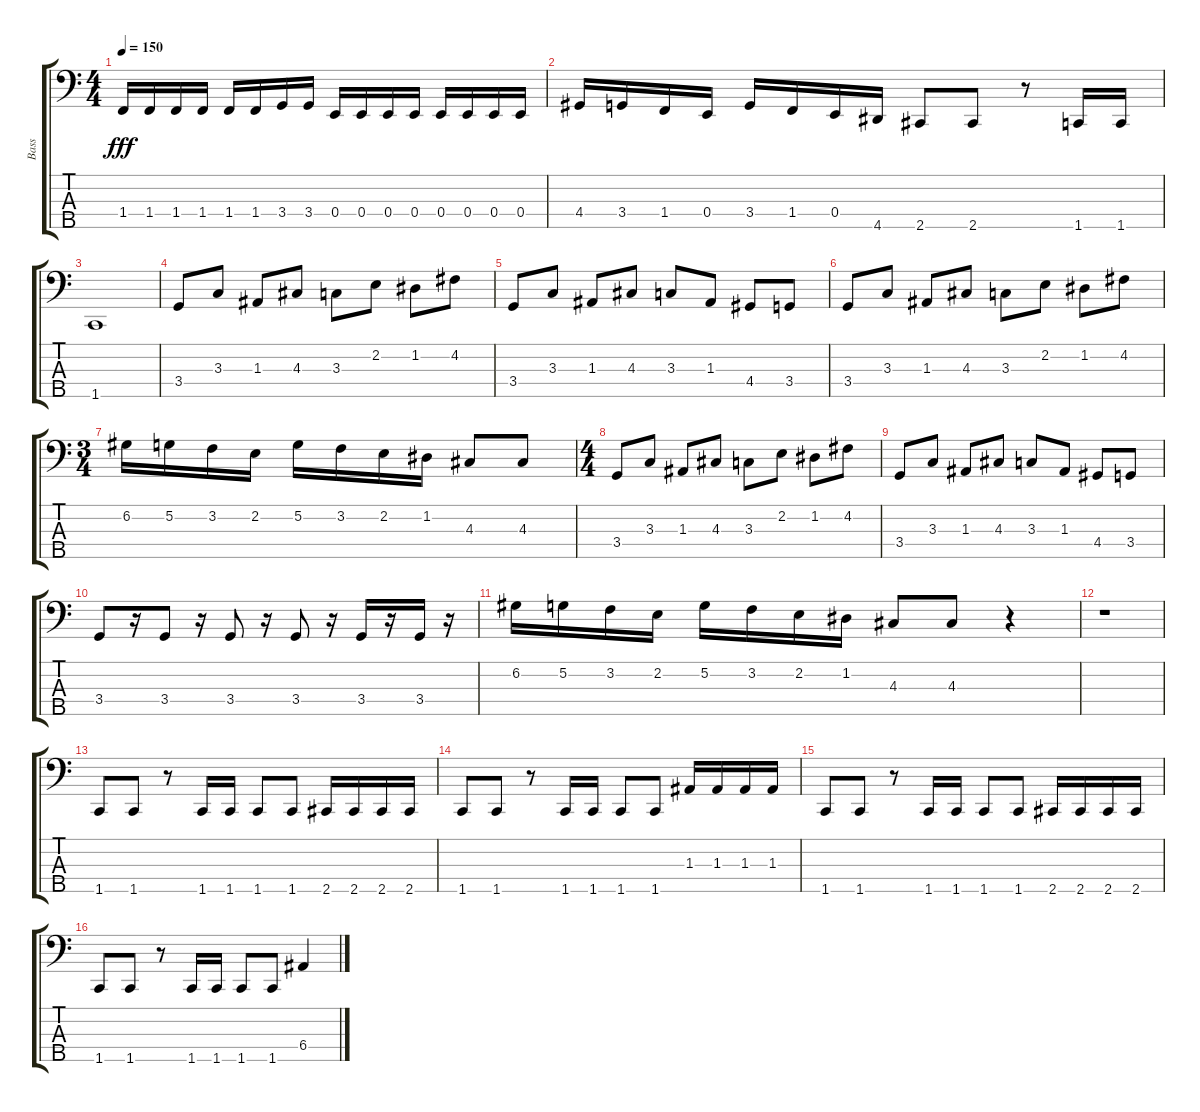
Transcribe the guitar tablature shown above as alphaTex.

\track ("Bass" "Bass") {instrument electricbassfinger}
\staff {score tabs}
\tuning (G2 D2 A1 E1 B0) {hide}
\ts (4 4)
\tempo 150
\clef f4
\ks c
1.4.16{dy fff} 1.4.16 1.4.16 1.4.16 1.4.16 1.4.16 3.4.16 3.4.16 0.4.16 0.4.16 0.4.16 0.4.16 0.4.16 0.4.16 0.4.16 0.4.16 |
4.4.16 3.4.16 1.4.16 0.4.16 3.4.16 1.4.16 0.4.16 4.5.16 2.5.8 2.5.8 r.8 1.5.16 1.5.16 |
1.5.1 |
3.4.8 3.3.8 1.3.8 4.3.8 3.3.8 2.2.8 1.2.8 4.2.8 |
3.4.8 3.3.8 1.3.8 4.3.8 3.3.8 1.3.8 4.4.8 3.4.8 |
3.4.8 3.3.8 1.3.8 4.3.8 3.3.8 2.2.8 1.2.8 4.2.8 |
\ts (3 4)
6.2.16 5.2.16 3.2.16 2.2.16 5.2.16 3.2.16 2.2.16 1.2.16 4.3.8 4.3.8 |
\ts (4 4)
3.4.8 3.3.8 1.3.8 4.3.8 3.3.8 2.2.8 1.2.8 4.2.8 |
3.4.8 3.3.8 1.3.8 4.3.8 3.3.8 1.3.8 4.4.8 3.4.8 |
3.4.8 r.16 3.4.8 r.16 3.4.8 r.16 3.4.8 r.16 3.4.16 r.16 3.4.16 r.16 |
6.2.16 5.2.16 3.2.16 2.2.16 5.2.16 3.2.16 2.2.16 1.2.16 4.3.8 4.3.8 r.4 |
r.1 |
1.5.8 1.5.8 r.8 1.5.16 1.5.16 1.5.8 1.5.8 2.5.16 2.5.16 2.5.16 2.5.16 |
1.5.8 1.5.8 r.8 1.5.16 1.5.16 1.5.8 1.5.8 1.3.16 1.3.16 1.3.16 1.3.16 |
1.5.8 1.5.8 r.8 1.5.16 1.5.16 1.5.8 1.5.8 2.5.16 2.5.16 2.5.16 2.5.16 |
1.5.8 1.5.8 r.8 1.5.16 1.5.16 1.5.8 1.5.8 6.4{ss}.4
